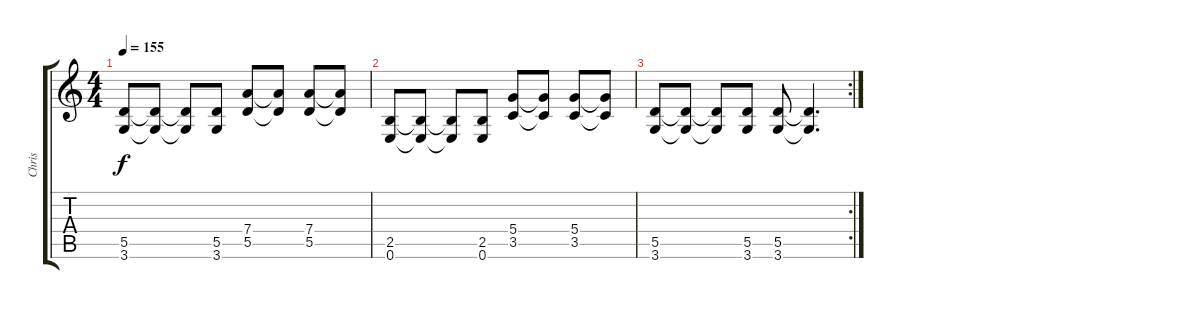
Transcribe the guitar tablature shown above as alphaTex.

\track ("Chris" "Chris") {instrument overdrivenguitar}
\staff {score tabs}
\tuning (E4 B3 G3 D3 A2 E2) {hide}
\ts (4 4)
\tempo 155
\clef g2
\ks c
(5.5 3.6).8{dy f} (5.5{t} 3.6{t}).8 (5.5{t} 3.6{t}).8 (5.5 3.6).8 (7.4 5.5).8 (7.4{t} 5.5{t}).8 (7.4 5.5).8 (7.4{t} 5.5{t}).8 |
(2.5 0.6).8 (2.5{t} 0.6{t}).8 (2.5{t} 0.6{t}).8 (2.5 0.6).8 (5.4 3.5).8 (5.4{t} 3.5{t}).8 (5.4 3.5).8 (5.4{t} 3.5{t}).8 |
\rc 2
(5.5 3.6).8 (5.5{t} 3.6{t}).8 (5.5{t} 3.6{t}).8 (5.5 3.6).8 (5.5 3.6).8 (5.5{t} 3.6{t}).4{d}
